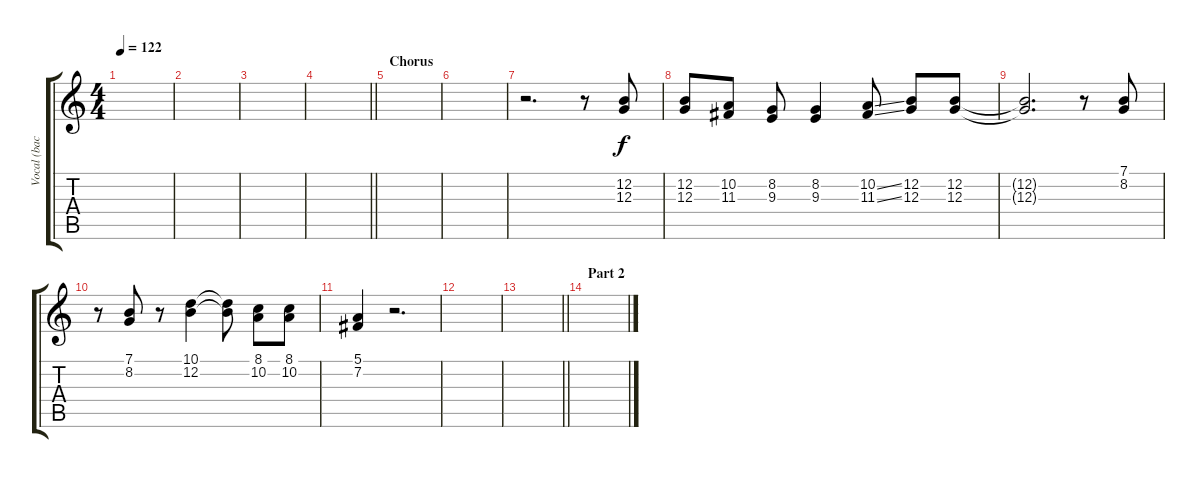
\track ("Vocal (back)" "Vocal (bac") {instrument cello}
\staff {score tabs}
\tuning (E4 B3 G3 D3 A2 E2) {hide}
\ts (4 4)
\tempo 122
\clef g2
\ks c
|
|
|
\barLineRight lightlight
|
\section ("" "Chorus")
|
|
r.2{d} r.8 (12.2 12.3).8 |
(12.2 12.3).8 (10.2 11.3).8 (8.2 9.3).8 (8.2 9.3).4 (10.2{ss} 11.3{ss}).8 (12.2 12.3).8 (12.2 12.3).8 |
(12.2{t} 12.3{t}).2{d} r.8 (7.1 8.2).8 |
r.8 (7.1 8.2).8 r.8 (10.1 12.2).4 (10.1{t} 12.2{t}).8 (8.1 10.2).8 (8.1 10.2).8 |
(5.1 7.2).4 r.2{d} |
|
\barLineRight lightlight
|
\section ("" "Part 2")
